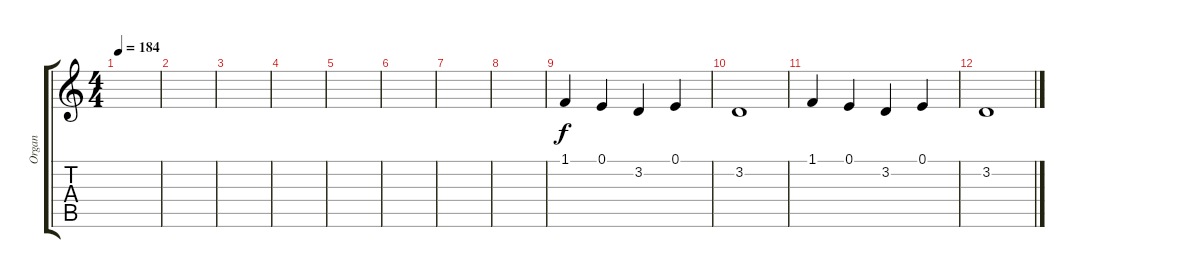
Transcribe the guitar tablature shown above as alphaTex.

\track ("Organ" "Organ") {instrument choiraahs}
\staff {score tabs}
\tuning (E4 B3 G3 D3 A2 E2) {hide}
\ts (4 4)
\tempo 184
\clef g2
\ks c
|
|
|
|
|
|
|
|
1.1.4{volume 10} 0.1.4 3.2.4 0.1.4 |
3.2.1 |
1.1.4 0.1.4 3.2.4 0.1.4 |
3.2.1
